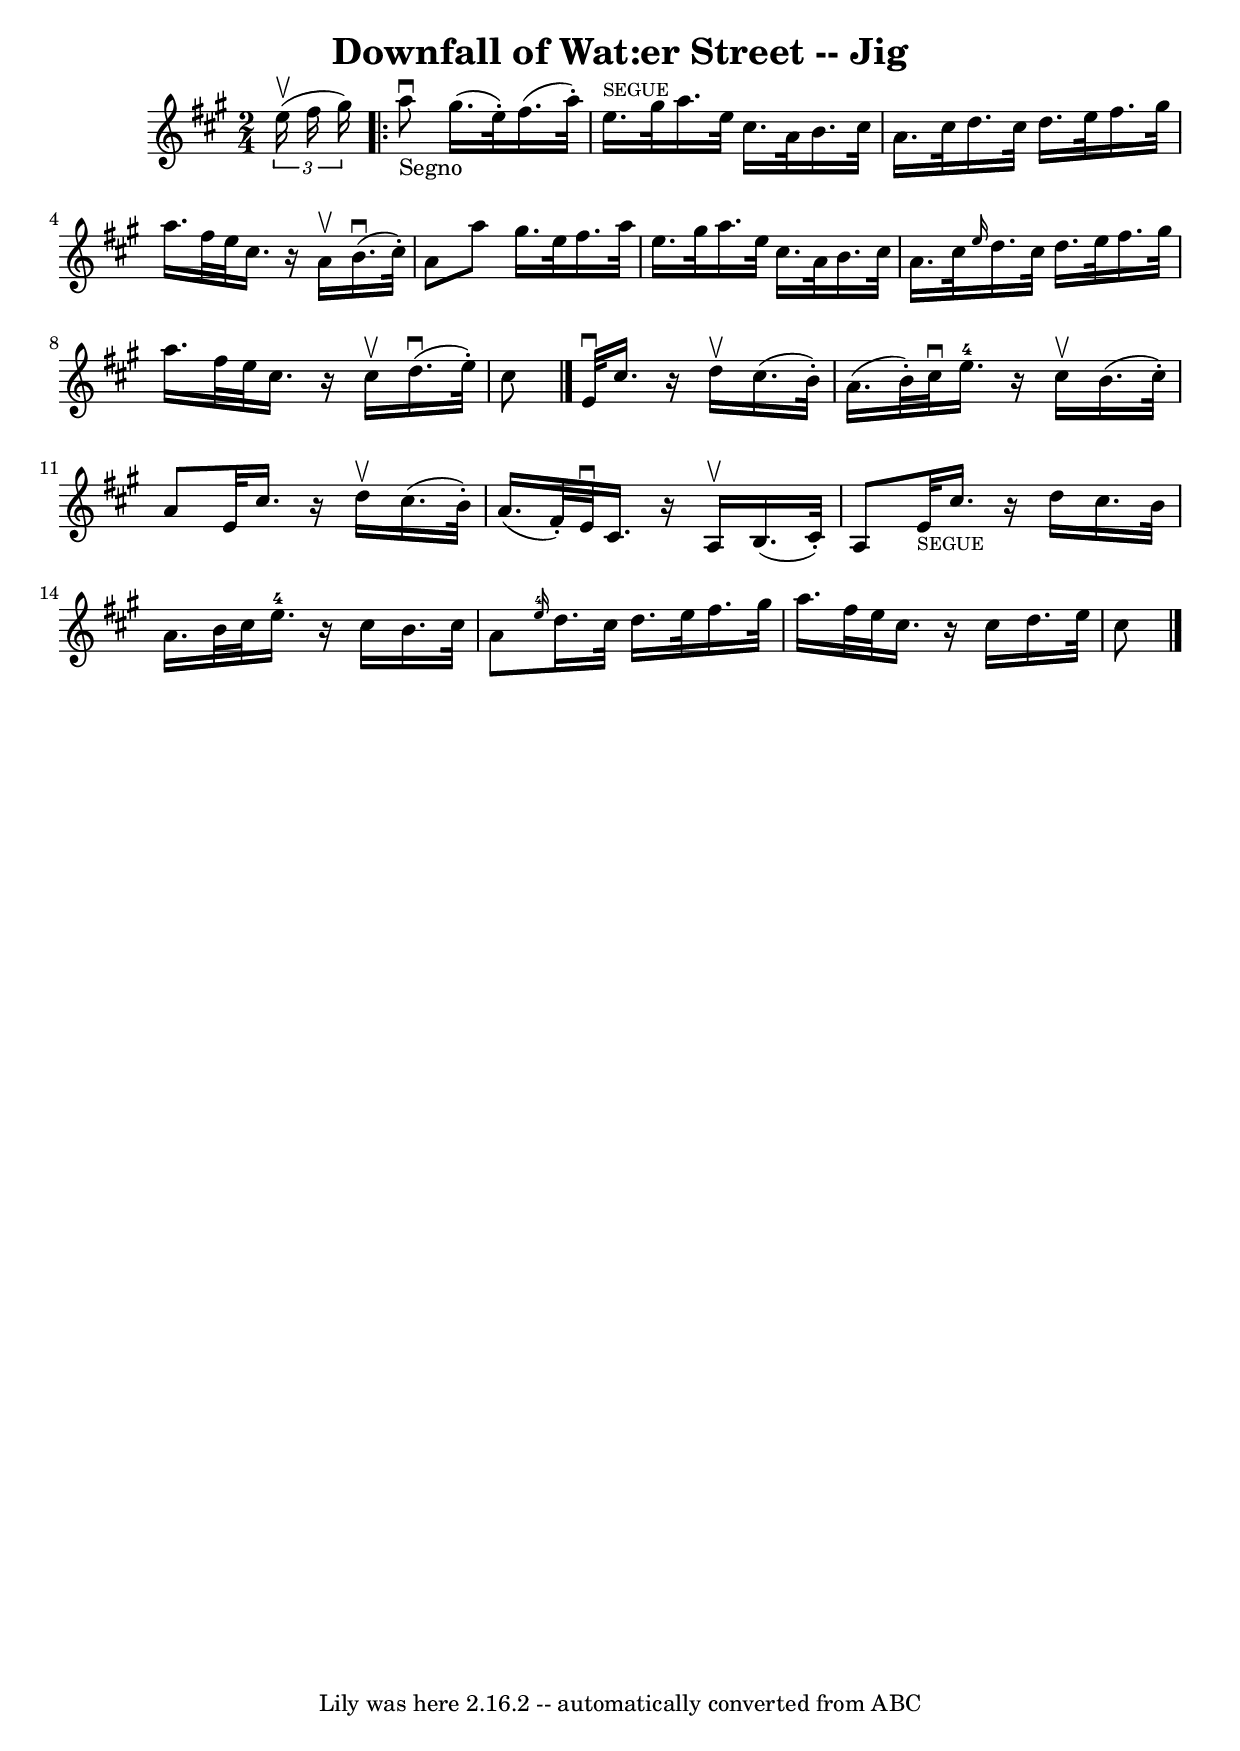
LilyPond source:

\version "2.7.40"
\include "Mammoth.ily"
\header {
	%% book = "Ryan's Mammoth Collection"
	crossRefNumber = "1"
	footnotes = "\\\\113 632"
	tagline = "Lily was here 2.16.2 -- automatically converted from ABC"
	title = "Downfall of Wat:er Street -- Jig"
}
voicedefault =  {


\time 2/4 
\key a \major   \times 2/3 { e''16^\upbow(fis''16 gis''16  
-) }   \repeat volta 2 { a''8_"Segno"^\downbow gis''16. (e''32 -.)  
 fis''16. (a''32 -.) e''16.^\segue gis''32    |
 a''16.    
e''32 cis''16. a'32 b'16. cis''32 a'16. cis''32    |
   
 d''16. cis''32 d''16. e''32 fis''16. gis''32 a''16.    
fis''32    |
 e''32 cis''16.    r16 a'16^\upbow b'16.^\downbow(
 cis''32 -.) a'8    |
 a''8 gis''16. e''32 fis''16.    
a''32 e''16. gis''32    |
 a''16. e''32 cis''16. a'32    
b'16. cis''32 a'16. cis''32    |
 \grace { e''16  } d''16.  
 cis''32 d''16. e''32 fis''16. gis''32 a''16. fis''32    
|
 e''32 cis''16.    r16 cis''16^\upbow d''16.^\downbow(
e''32 -.) cis''8    \bar "|." e'32^\downbow cis''16.    r16 d''16 
^\upbow cis''16. (b'32 -.) a'16. (b'32 -.)   |
 cis''32 
^\downbow e''16.-4   r16 cis''16^\upbow b'16. (cis''32 -.) a'8   
 |
 e'32 cis''16.    r16 d''16^\upbow cis''16. (b'32 -.)   
a'16. (fis'32 -.)   |
 e'32^\downbow cis'16.    r16 a16^\upbow 
 b16. (cis'32 -.) a8    |
 e'32_\segue cis''16.    r16 
d''16 cis''16. b'32 a'16. b'32    |
 cis''32 e''16.-4 
  r16 cis''16 b'16. cis''32 a'8    |
     \grace { e''16-4 
} d''16. cis''32 d''16. e''32 fis''16. gis''32 a''16.    
fis''32    |
 e''32 cis''16.    r16 cis''16 d''16. e''32    
cis''8        \bar "|."   }
}

\score{
    <<

	\context Staff="default"
	{
	    \voicedefault 
	}

    >>
	\layout {
	}
	\midi {}
}
